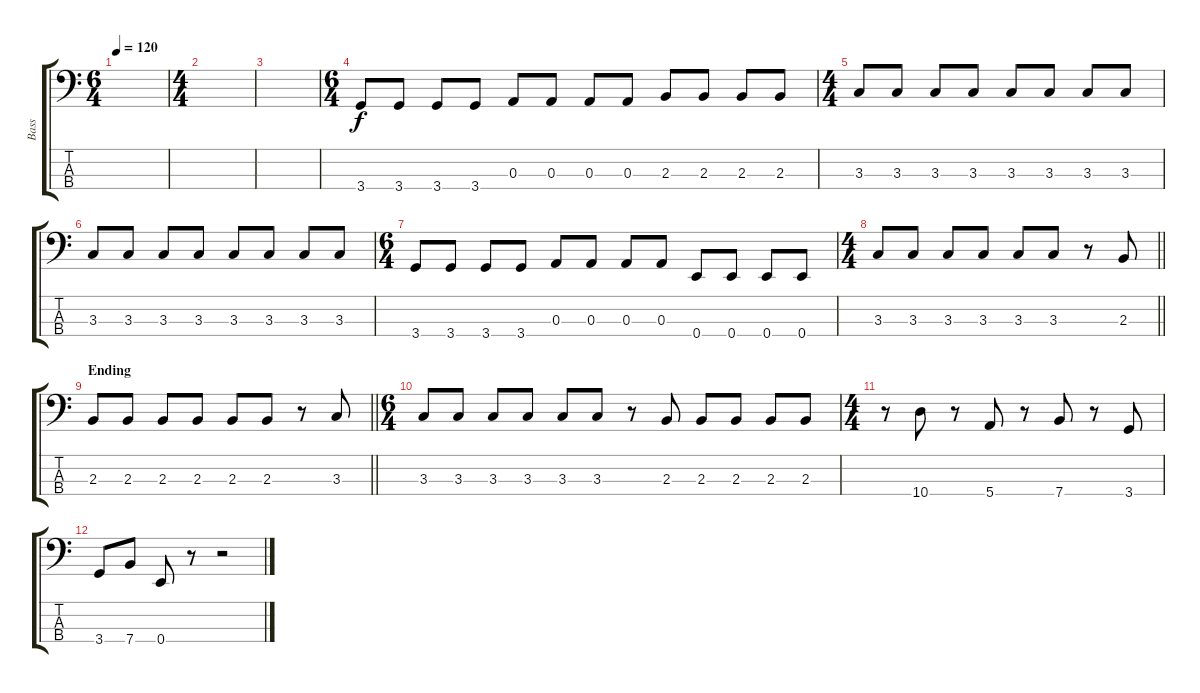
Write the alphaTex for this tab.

\track ("Bass" "Bass") {instrument electricbasspick}
\staff {score tabs}
\tuning (G2 D2 A1 E1) {hide}
\ts (6 4)
\tempo 120
\clef f4
\ks c
|
\ts (4 4)
|
|
\ts (6 4)
3.4.8 3.4.8 3.4.8 3.4.8 0.3.8 0.3.8 0.3.8 0.3.8 2.3.8 2.3.8 2.3.8 2.3.8 |
\ts (4 4)
3.3.8 3.3.8 3.3.8 3.3.8 3.3.8 3.3.8 3.3.8 3.3.8 |
3.3.8 3.3.8 3.3.8 3.3.8 3.3.8 3.3.8 3.3.8 3.3.8 |
\ts (6 4)
3.4.8 3.4.8 3.4.8 3.4.8 0.3.8 0.3.8 0.3.8 0.3.8 0.4.8 0.4.8 0.4.8 0.4.8 |
\ts (4 4)
\barLineRight lightlight
3.3.8 3.3.8 3.3.8 3.3.8 3.3.8 3.3.8 r.8 2.3.8 |
\section ("" "Ending")
\barLineRight lightlight
2.3.8 2.3.8 2.3.8 2.3.8 2.3.8 2.3.8 r.8 3.3.8 |
\ts (6 4)
3.3.8 3.3.8 3.3.8 3.3.8 3.3.8 3.3.8 r.8 2.3.8 2.3.8 2.3.8 2.3.8 2.3.8 |
\ts (4 4)
r.8 10.4.8 r.8 5.4.8 r.8 7.4.8 r.8 3.4.8 |
3.4.8 7.4.8 0.4.8 r.8 r.2
